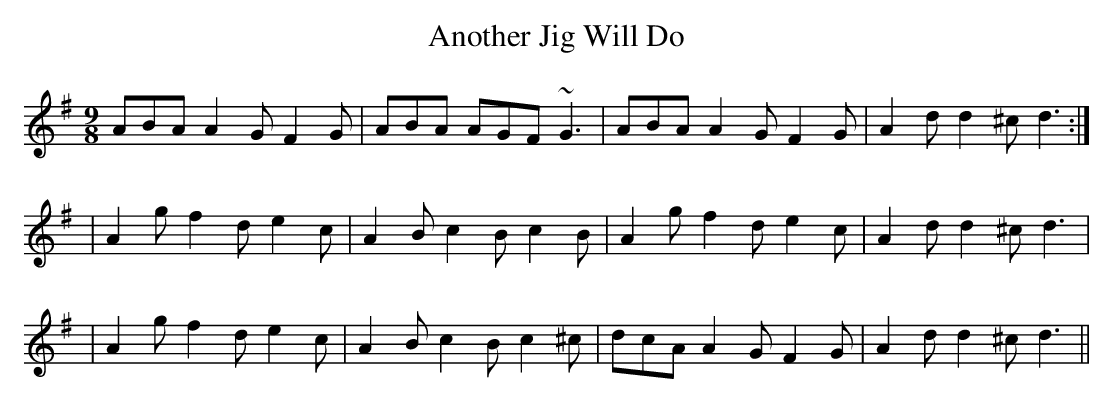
X:1
T:Another Jig Will Do
M:9/8
K:G
ABA A2G F2G|ABA AGF ~G3|ABA A2G F2G|A2d d2^c d3:|
|A2g f2d e2c|A2B c2B c2B| A2g f2d e2c|A2d d2^c d3|
|A2g f2d e2c|A2B c2B c2^c|dcA A2G F2G|A2d d2^c d3||
